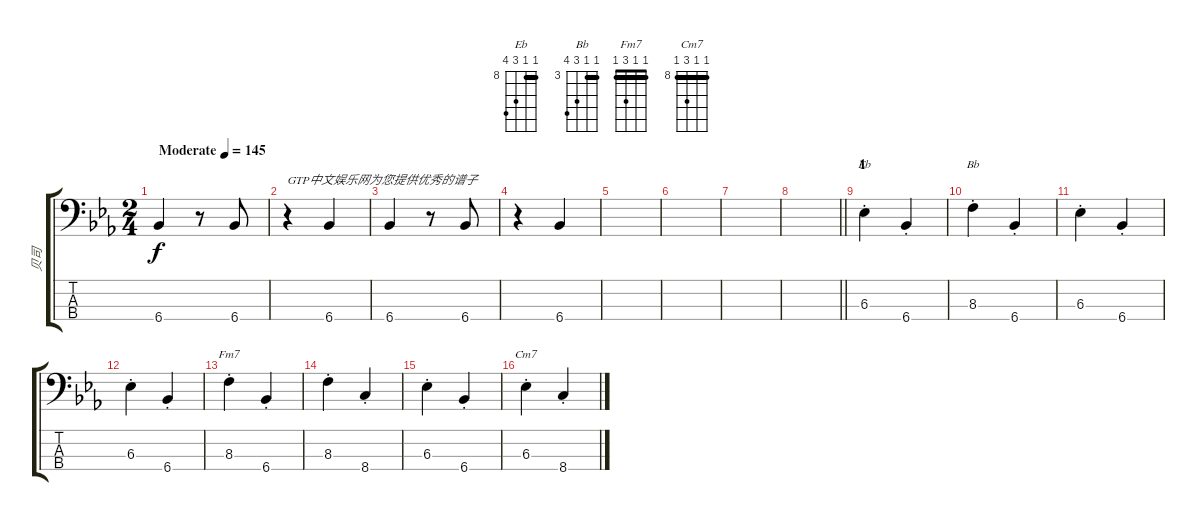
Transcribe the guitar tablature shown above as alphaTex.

\track ("贝司" "贝司") {instrument fretlessbass}
\staff {score tabs}
\tuning (G2 D2 A1 E1) {hide}
\chord ("Eb" 8 8 10 11) {firstfret 8 barre 8}
\chord ("Bb" 3 3 5 6) {firstfret 3 barre 3}
\chord ("Fm7" 1 1 3 1) {barre 1}
\chord ("Cm7" 8 8 10 8) {firstfret 8 barre 8}
\ts (2 4)
\tempo (145 "Moderate")
\clef f4
\ks eb
6.4.4{dy f instrument fretlessbass} r.8 6.4.8 |
r.4{txt "GTP中文娱乐网为您提供优秀的谱子"} 6.4.4 |
6.4.4 r.8 6.4.8 |
r.4 6.4.4 |
|
|
|
\barLineRight lightlight
|
\section ("" "1")
6.3{st}.4{ch "Eb"} 6.4{st}.4 |
8.3{st}.4{ch "Bb"} 6.4{st}.4 |
6.3{st}.4 6.4{st}.4 |
6.3{st}.4 6.4{st}.4 |
8.3{st}.4{ch "Fm7"} 6.4{st}.4 |
8.3{st}.4 8.4{st}.4 |
6.3{st}.4 6.4{st}.4 |
6.3{st}.4{ch "Cm7"} 8.4{st}.4
